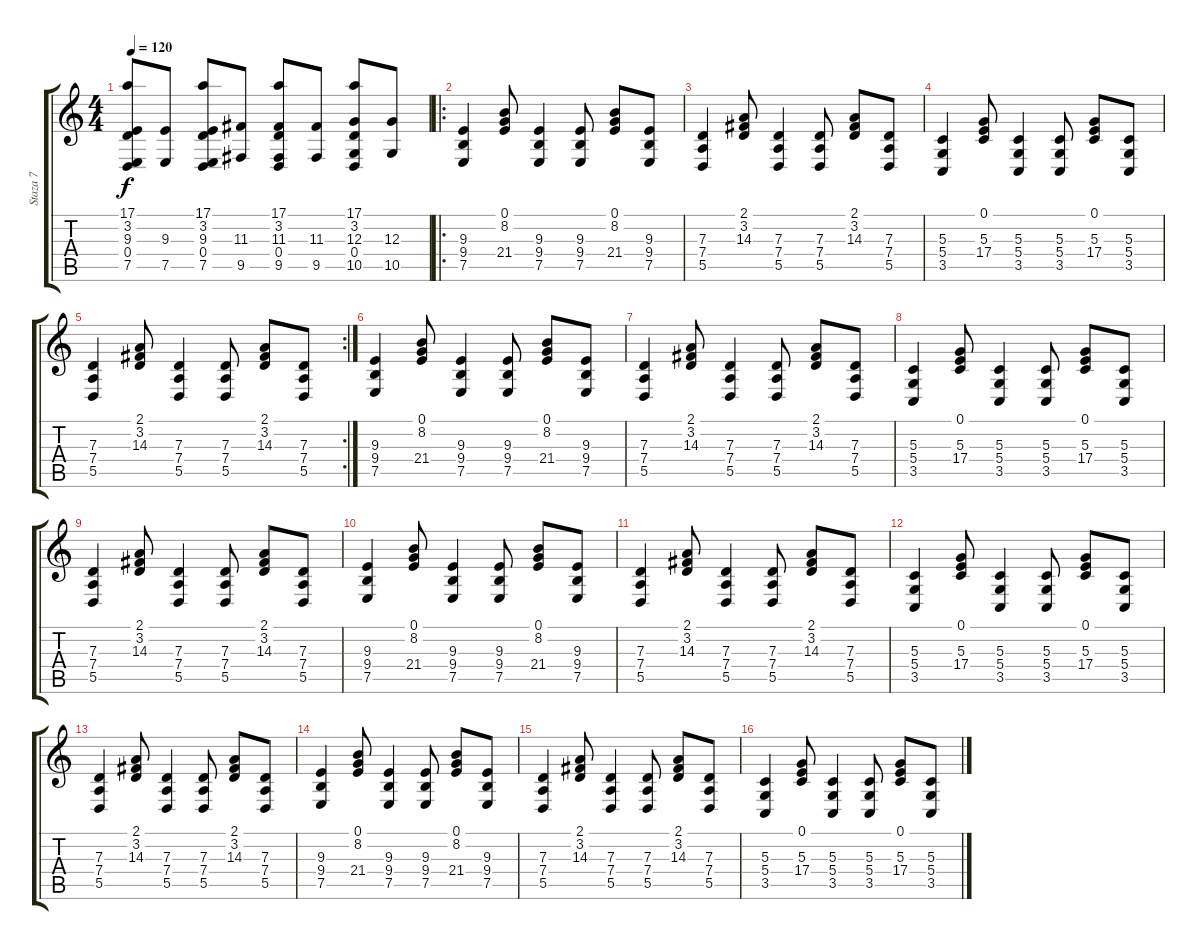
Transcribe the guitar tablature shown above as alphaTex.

\track ("Staza 7" "Staza 7") {instrument acousticgrandpiano}
\staff {score tabs}
\tuning (E4 B3 G3 D3 A2 E2) {hide}
\ts (4 4)
\tempo 120
\clef g2
\ks c
(17.1 3.2 9.3 0.4 7.5).8{dy f} (9.3 7.5).8 (17.1 3.2 9.3 0.4 7.5).8 (11.3 9.5).8 (17.1 3.2 11.3 0.4 9.5).8 (11.3 9.5).8 (17.1 3.2 12.3 0.4 10.5).8 (12.3 10.5).8 |
\ro
(9.3 9.4 7.5).4 (0.1 8.2 21.4).8 (9.3 9.4 7.5).4 (9.3 9.4 7.5).8 (0.1 8.2 21.4).8 (9.3 9.4 7.5).8 |
(7.3 7.4 5.5).4 (2.1 3.2 14.3).8 (7.3 7.4 5.5).4 (7.3 7.4 5.5).8 (2.1 3.2 14.3).8 (7.3 7.4 5.5).8 |
(5.3 5.4 3.5).4 (0.1 5.3 17.4).8 (5.3 5.4 3.5).4 (5.3 5.4 3.5).8 (0.1 5.3 17.4).8 (5.3 5.4 3.5).8 |
\rc 2
(7.3 7.4 5.5).4 (2.1 3.2 14.3).8 (7.3 7.4 5.5).4 (7.3 7.4 5.5).8 (2.1 3.2 14.3).8 (7.3 7.4 5.5).8 |
(9.3 9.4 7.5).4 (0.1 8.2 21.4).8 (9.3 9.4 7.5).4 (9.3 9.4 7.5).8 (0.1 8.2 21.4).8 (9.3 9.4 7.5).8 |
(7.3 7.4 5.5).4 (2.1 3.2 14.3).8 (7.3 7.4 5.5).4 (7.3 7.4 5.5).8 (2.1 3.2 14.3).8 (7.3 7.4 5.5).8 |
(5.3 5.4 3.5).4 (0.1 5.3 17.4).8 (5.3 5.4 3.5).4 (5.3 5.4 3.5).8 (0.1 5.3 17.4).8 (5.3 5.4 3.5).8 |
(7.3 7.4 5.5).4 (2.1 3.2 14.3).8 (7.3 7.4 5.5).4 (7.3 7.4 5.5).8 (2.1 3.2 14.3).8 (7.3 7.4 5.5).8 |
(9.3 9.4 7.5).4 (0.1 8.2 21.4).8 (9.3 9.4 7.5).4 (9.3 9.4 7.5).8 (0.1 8.2 21.4).8 (9.3 9.4 7.5).8 |
(7.3 7.4 5.5).4 (2.1 3.2 14.3).8 (7.3 7.4 5.5).4 (7.3 7.4 5.5).8 (2.1 3.2 14.3).8 (7.3 7.4 5.5).8 |
(5.3 5.4 3.5).4 (0.1 5.3 17.4).8 (5.3 5.4 3.5).4 (5.3 5.4 3.5).8 (0.1 5.3 17.4).8 (5.3 5.4 3.5).8 |
(7.3 7.4 5.5).4 (2.1 3.2 14.3).8 (7.3 7.4 5.5).4 (7.3 7.4 5.5).8 (2.1 3.2 14.3).8 (7.3 7.4 5.5).8 |
(9.3 9.4 7.5).4 (0.1 8.2 21.4).8 (9.3 9.4 7.5).4 (9.3 9.4 7.5).8 (0.1 8.2 21.4).8 (9.3 9.4 7.5).8 |
(7.3 7.4 5.5).4 (2.1 3.2 14.3).8 (7.3 7.4 5.5).4 (7.3 7.4 5.5).8 (2.1 3.2 14.3).8 (7.3 7.4 5.5).8 |
(5.3 5.4 3.5).4 (0.1 5.3 17.4).8 (5.3 5.4 3.5).4 (5.3 5.4 3.5).8 (0.1 5.3 17.4).8 (5.3 5.4 3.5).8
